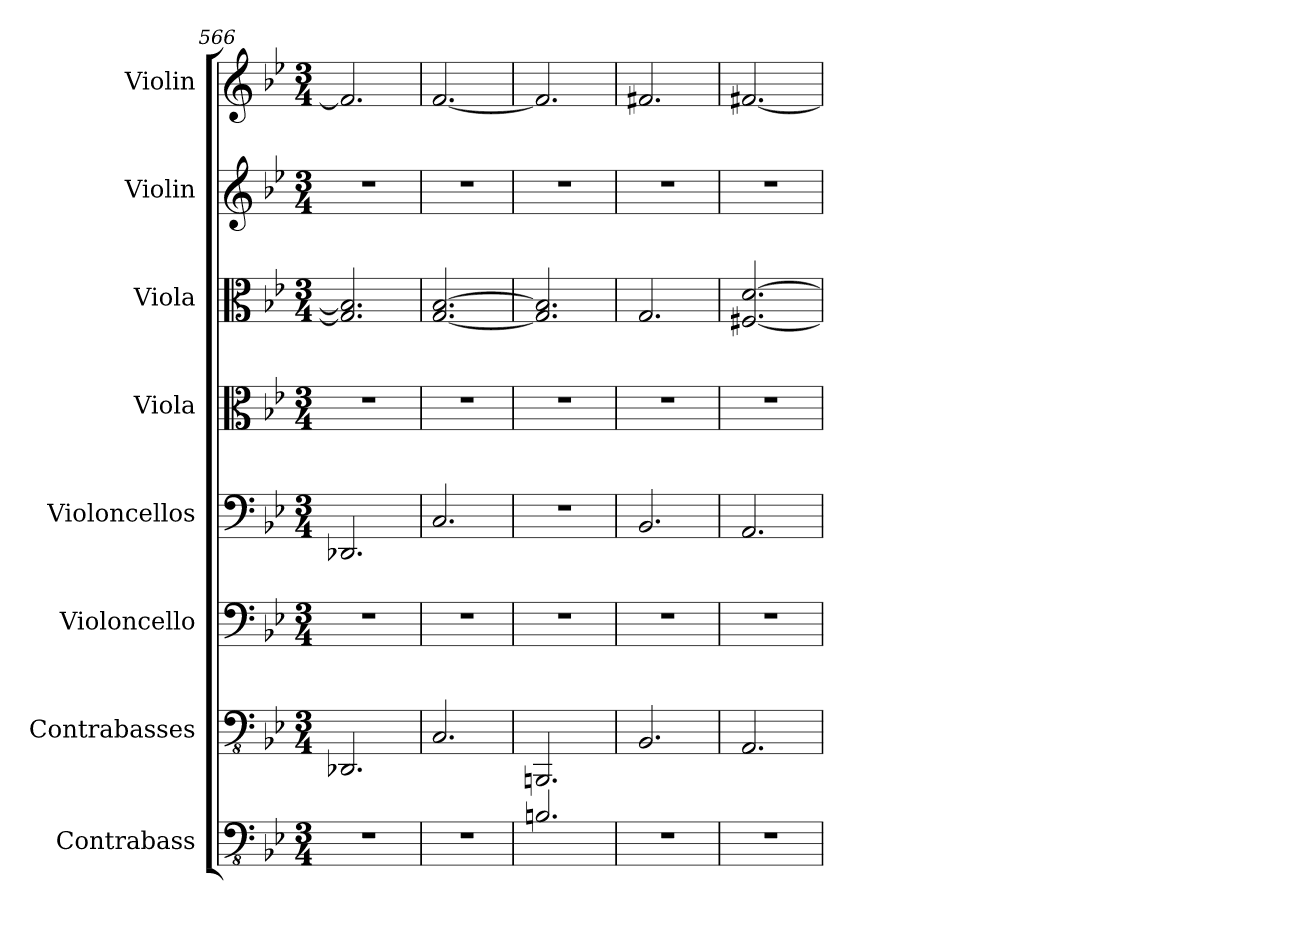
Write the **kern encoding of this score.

**kern	**kern	**kern	**kern	**kern	**kern	**kern	**kern
*part8	*part7	*part6	*part5	*part4	*part3	*part2	*part1
*staff8	*staff7	*staff6	*staff5	*staff4	*staff3	*staff2	*staff1
*I"Contrabass	*I"Contrabasses	*I"Violoncello	*I"Violoncellos	*I"Viola	*I"Viola	*I"Violin	*I"Violin
*I'Cb.	*I'Cbs.	*I'Vc.	*I'Vcs.	*I'Vla.	*I'Vla.	*I'Vln.	*I'Vln.
!!LO:PB:g=z
*clefFv4	*clefFv4	*clefF4	*clefF4	*clefC3	*clefC3	*clefG2	*clefG2
*ITrd7c12	*	*	*	*	*	*	*
*k[b-e-]	*k[b-e-]	*k[b-e-]	*k[b-e-]	*k[b-e-]	*k[b-e-]	*k[b-e-]	*k[b-e-]
*M3/4	*M3/4	*M3/4	*M3/4	*M3/4	*M3/4	*M3/4	*M3/4
=566	=566	=566	=566	=566	=566	=566	=566
2.r	2.DDD-X/	2.r	2.DD-X/	2.r	2.G/] 2.B/]	2.r	2.f#/]
=567	=567	=567	=567	=567	=567	=567	=567
2.r	2.CC/	2.r	2.C/	2.r	[2.G/ [2.B-/	2.r	[2.f/
!!LO:PB:g=z
=568	=568	=568	=568	=568	=568	=568	=568
2.BBBn/	2.BBBBn/	2.r	2.r	2.r	2.G/] 2.B-/]	2.r	2.f/]
=569	=569	=569	=569	=569	=569	=569	=569
2.r	2.BBB-/	2.r	2.BB-/	2.r	2.G/	2.r	2.f#X/
=570	=570	=570	=570	=570	=570	=570	=570
2.r	2.AAA/	2.r	2.AA/	2.r	[2.F#X/ [2.d/	2.r	[2.f#X/
=	=	=	=	=	=	=	=
*-	*-	*-	*-	*-	*-	*-	*-
